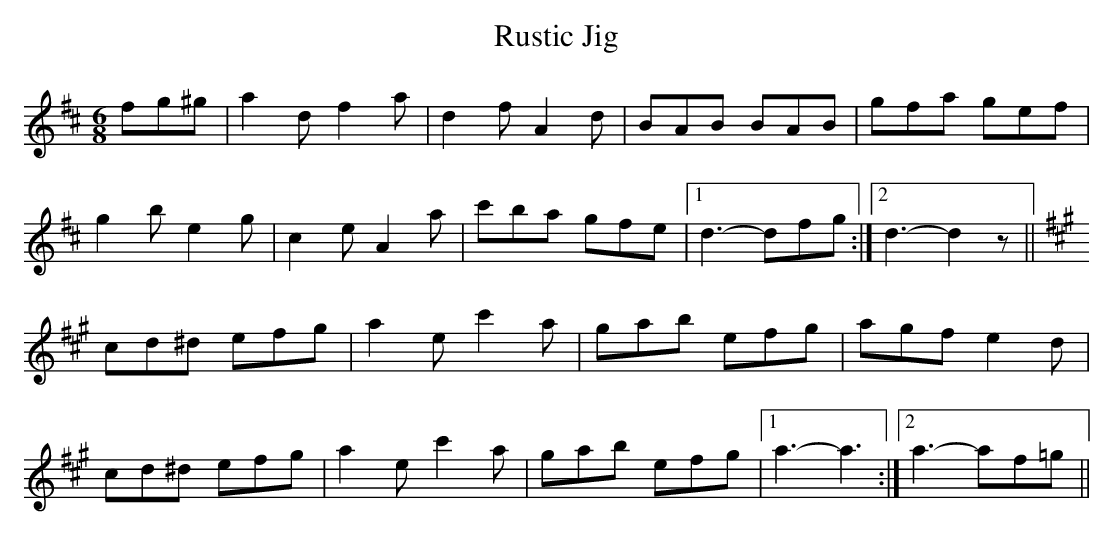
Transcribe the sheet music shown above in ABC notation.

X:1
T:Rustic Jig
M:6/8
L:1/8
K:D
fg^g|a2d f2a|d2f A2d|BAB BAB|gfa gef|
g2b e2g|c2e A2a|c'ba gfe|1d3- dfg:|2 d3-d2z||
K:A
cd^d efg|a2e c'2a|gab efg|agf e2d|
cd^d efg|a2e c'2a|gab efg|1 a3-a3:|2 a3-af=g||
